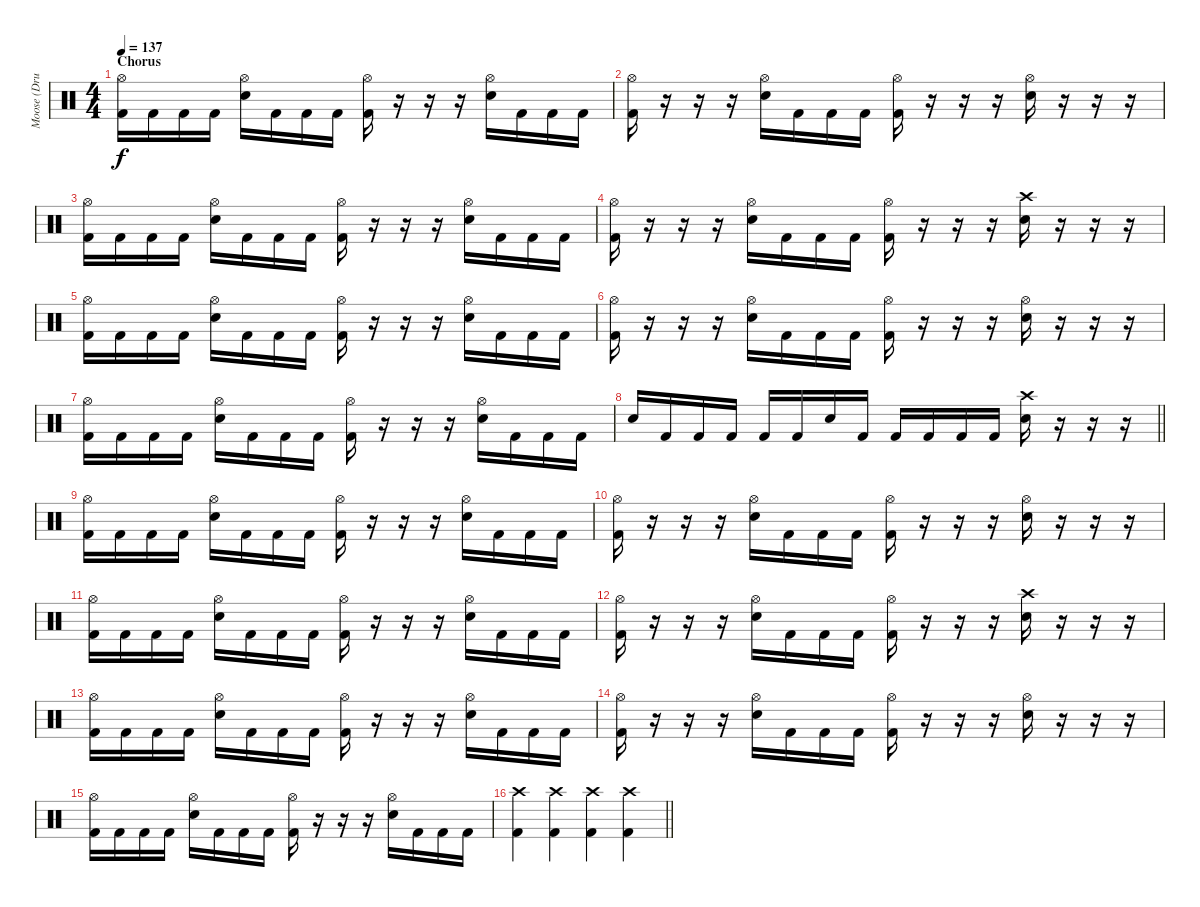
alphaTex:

\track ("Moose (Drums)" "Moose (Dru") {instrument percussion}
\staff {score}
\articulation defaults
\ts (4 4)
\section ("" "Chorus")
\tempo 137
\clef neutral
\ks c
("Hi-Hat (open)" "Kick (hit) 2").16{dy f} "Kick (hit) 2".16 "Kick (hit) 2".16 "Kick (hit) 2".16 ("Hi-Hat (open)" "Electric Snare (hit)").16 "Kick (hit) 2".16 "Kick (hit) 2".16 "Kick (hit) 2".16 ("Hi-Hat (open)" "Kick (hit) 2").16 r.16 r.16 r.16 ("Hi-Hat (open)" "Electric Snare (hit)").16 "Kick (hit) 2".16 "Kick (hit) 2".16 "Kick (hit) 2".16 |
("Hi-Hat (open)" "Kick (hit) 2").16 r.16 r.16 r.16 ("Hi-Hat (open)" "Electric Snare (hit)").16 "Kick (hit) 2".16 "Kick (hit) 2".16 "Kick (hit) 2".16 ("Hi-Hat (open)" "Kick (hit) 2").16 r.16 r.16 r.16 ("Hi-Hat (open)" "Electric Snare (hit)").16 r.16 r.16 r.16 |
("Hi-Hat (open)" "Kick (hit) 2").16 "Kick (hit) 2".16 "Kick (hit) 2".16 "Kick (hit) 2".16 ("Hi-Hat (open)" "Electric Snare (hit)").16 "Kick (hit) 2".16 "Kick (hit) 2".16 "Kick (hit) 2".16 ("Hi-Hat (open)" "Kick (hit) 2").16 r.16 r.16 r.16 ("Hi-Hat (open)" "Electric Snare (hit)").16 "Kick (hit) 2".16 "Kick (hit) 2".16 "Kick (hit) 2".16 |
("Hi-Hat (open)" "Kick (hit) 2").16 r.16 r.16 r.16 ("Hi-Hat (open)" "Electric Snare (hit)").16 "Kick (hit) 2".16 "Kick (hit) 2".16 "Kick (hit) 2".16 ("Hi-Hat (open)" "Kick (hit) 2").16 r.16 r.16 r.16 ("Crash high (hit)" "Electric Snare (hit)").16 r.16 r.16 r.16 |
("Hi-Hat (open)" "Kick (hit) 2").16 "Kick (hit) 2".16 "Kick (hit) 2".16 "Kick (hit) 2".16 ("Hi-Hat (open)" "Electric Snare (hit)").16 "Kick (hit) 2".16 "Kick (hit) 2".16 "Kick (hit) 2".16 ("Hi-Hat (open)" "Kick (hit) 2").16 r.16 r.16 r.16 ("Hi-Hat (open)" "Electric Snare (hit)").16 "Kick (hit) 2".16 "Kick (hit) 2".16 "Kick (hit) 2".16 |
("Hi-Hat (open)" "Kick (hit) 2").16 r.16 r.16 r.16 ("Hi-Hat (open)" "Electric Snare (hit)").16 "Kick (hit) 2".16 "Kick (hit) 2".16 "Kick (hit) 2".16 ("Hi-Hat (open)" "Kick (hit) 2").16 r.16 r.16 r.16 ("Hi-Hat (open)" "Electric Snare (hit)").16 r.16 r.16 r.16 |
("Hi-Hat (open)" "Kick (hit) 2").16 "Kick (hit) 2".16 "Kick (hit) 2".16 "Kick (hit) 2".16 ("Hi-Hat (open)" "Electric Snare (hit)").16 "Kick (hit) 2".16 "Kick (hit) 2".16 "Kick (hit) 2".16 ("Hi-Hat (open)" "Kick (hit) 2").16 r.16 r.16 r.16 ("Hi-Hat (open)" "Electric Snare (hit)").16 "Kick (hit) 2".16 "Kick (hit) 2".16 "Kick (hit) 2".16 |
\barLineRight lightlight "Electric Snare (hit)".16 "Kick (hit) 2".16 "Kick (hit) 2".16 "Kick (hit) 2".16 "Kick (hit) 2".16 "Kick (hit) 2".16 "Electric Snare (hit)".16 "Kick (hit) 2".16 "Kick (hit) 2".16 "Kick (hit) 2".16 "Kick (hit) 2".16 "Kick (hit) 2".16
("Crash high (hit)" "Electric Snare (hit)").16 r.16 r.16 r.16 |
("Hi-Hat (open)" "Kick (hit) 2").16 "Kick (hit) 2".16 "Kick (hit) 2".16 "Kick (hit) 2".16 ("Hi-Hat (open)" "Electric Snare (hit)").16 "Kick (hit) 2".16 "Kick (hit) 2".16 "Kick (hit) 2".16 ("Hi-Hat (open)" "Kick (hit) 2").16 r.16 r.16 r.16 ("Hi-Hat (open)" "Electric Snare (hit)").16 "Kick (hit) 2".16 "Kick (hit) 2".16 "Kick (hit) 2".16 |
("Hi-Hat (open)" "Kick (hit) 2").16 r.16 r.16 r.16 ("Hi-Hat (open)" "Electric Snare (hit)").16 "Kick (hit) 2".16 "Kick (hit) 2".16 "Kick (hit) 2".16 ("Hi-Hat (open)" "Kick (hit) 2").16 r.16 r.16 r.16 ("Hi-Hat (open)" "Electric Snare (hit)").16 r.16 r.16 r.16 |
("Hi-Hat (open)" "Kick (hit) 2").16 "Kick (hit) 2".16 "Kick (hit) 2".16 "Kick (hit) 2".16 ("Hi-Hat (open)" "Electric Snare (hit)").16 "Kick (hit) 2".16 "Kick (hit) 2".16 "Kick (hit) 2".16 ("Hi-Hat (open)" "Kick (hit) 2").16 r.16 r.16 r.16 ("Hi-Hat (open)" "Electric Snare (hit)").16 "Kick (hit) 2".16 "Kick (hit) 2".16 "Kick (hit) 2".16 |
("Hi-Hat (open)" "Kick (hit) 2").16 r.16 r.16 r.16 ("Hi-Hat (open)" "Electric Snare (hit)").16 "Kick (hit) 2".16 "Kick (hit) 2".16 "Kick (hit) 2".16 ("Hi-Hat (open)" "Kick (hit) 2").16 r.16 r.16 r.16 ("Crash high (hit)" "Electric Snare (hit)").16 r.16 r.16 r.16 |
("Hi-Hat (open)" "Kick (hit) 2").16 "Kick (hit) 2".16 "Kick (hit) 2".16 "Kick (hit) 2".16 ("Hi-Hat (open)" "Electric Snare (hit)").16 "Kick (hit) 2".16 "Kick (hit) 2".16 "Kick (hit) 2".16 ("Hi-Hat (open)" "Kick (hit) 2").16 r.16 r.16 r.16 ("Hi-Hat (open)" "Electric Snare (hit)").16 "Kick (hit) 2".16 "Kick (hit) 2".16 "Kick (hit) 2".16 |
("Hi-Hat (open)" "Kick (hit) 2").16 r.16 r.16 r.16 ("Hi-Hat (open)" "Electric Snare (hit)").16 "Kick (hit) 2".16 "Kick (hit) 2".16 "Kick (hit) 2".16 ("Hi-Hat (open)" "Kick (hit) 2").16 r.16 r.16 r.16 ("Hi-Hat (open)" "Electric Snare (hit)").16 r.16 r.16 r.16 |
("Hi-Hat (open)" "Kick (hit) 2").16 "Kick (hit) 2".16 "Kick (hit) 2".16 "Kick (hit) 2".16 ("Hi-Hat (open)" "Electric Snare (hit)").16 "Kick (hit) 2".16 "Kick (hit) 2".16 "Kick (hit) 2".16 ("Hi-Hat (open)" "Kick (hit) 2").16 r.16 r.16 r.16 ("Hi-Hat (open)" "Electric Snare (hit)").16 "Kick (hit) 2".16 "Kick (hit) 2".16 "Kick (hit) 2".16 |
\barLineRight lightlight
("Crash high (hit)" "Kick (hit) 2").4 ("Crash high (hit)" "Kick (hit) 2").4 ("Crash high (hit)" "Kick (hit) 2").4 ("Crash high (hit)" "Kick (hit) 2").4
